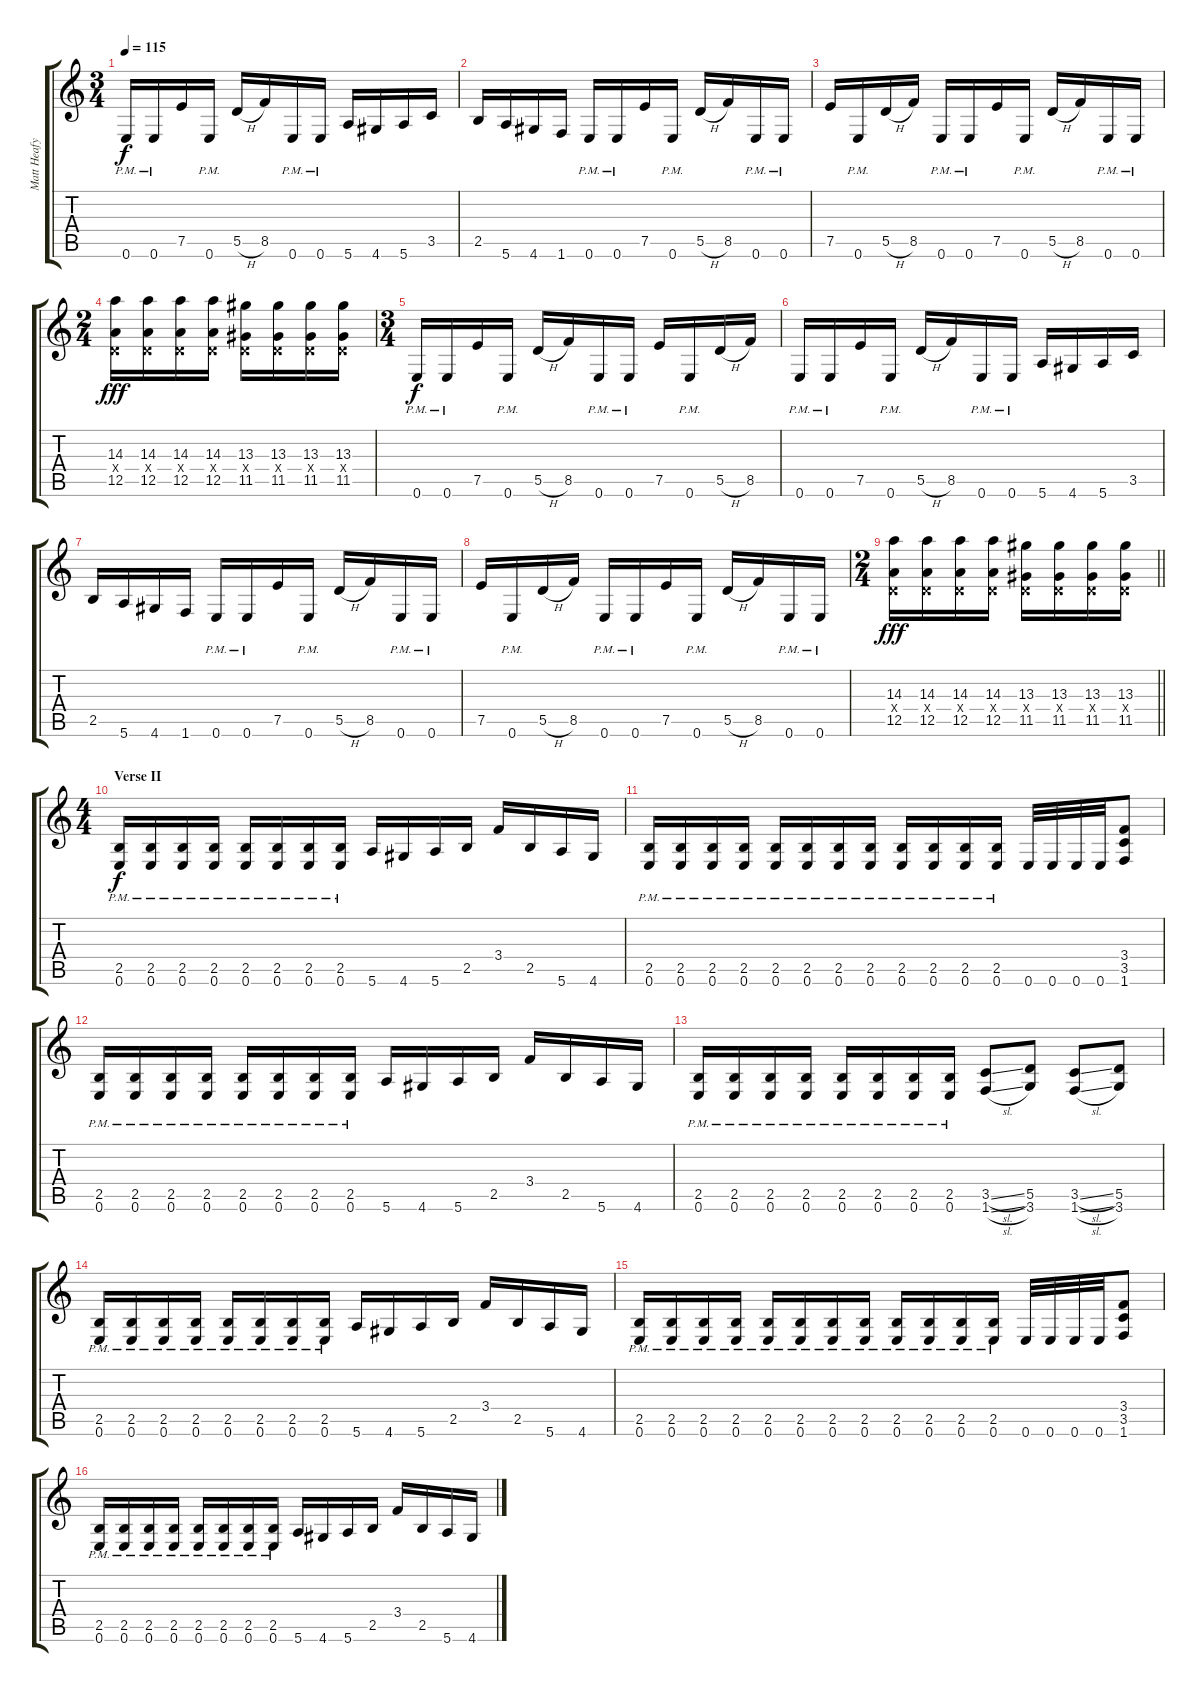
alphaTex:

\track ("Matt Heafy" "Matt Heafy") {instrument distortionguitar}
\staff {score tabs}
\tuning (E4 B3 G3 D3 A2 E2) {hide}
\ts (3 4)
\tempo 115
\clef g2
\ks c
0.6{pm}.16{dy f} 0.6{pm}.16 7.5.16 0.6{pm}.16 5.5{h}.16 8.5.16 0.6{pm}.16 0.6{pm}.16 5.6.16 4.6.16 5.6.16 3.5.16 |
2.5.16 5.6.16 4.6.16 1.6.16 0.6{pm}.16 0.6{pm}.16 7.5.16 0.6{pm}.16 5.5{h}.16 8.5.16 0.6{pm}.16 0.6{pm}.16 |
7.5.16 0.6{pm}.16 5.5{h}.16 8.5.16 0.6{pm}.16 0.6{pm}.16 7.5.16 0.6{pm}.16 5.5{h}.16 8.5.16 0.6{pm}.16 0.6{pm}.16 |
\ts (2 4)
(14.3 0.4{x} 12.5).16{dy fff} (14.3 0.4{x} 12.5).16 (14.3 0.4{x} 12.5).16 (14.3 0.4{x} 12.5).16 (13.3 0.4{x} 11.5).16 (13.3 0.4{x} 11.5).16 (13.3 0.4{x} 11.5).16 (13.3 0.4{x} 11.5).16 |
\ts (3 4)
0.6{pm}.16{dy f} 0.6{pm}.16 7.5.16 0.6{pm}.16 5.5{h}.16 8.5.16 0.6{pm}.16 0.6{pm}.16 7.5.16 0.6{pm}.16 5.5{h}.16 8.5.16 |
0.6{pm}.16 0.6{pm}.16 7.5.16 0.6{pm}.16 5.5{h}.16 8.5.16 0.6{pm}.16 0.6{pm}.16 5.6.16 4.6.16 5.6.16 3.5.16 |
2.5.16 5.6.16 4.6.16 1.6.16 0.6{pm}.16 0.6{pm}.16 7.5.16 0.6{pm}.16 5.5{h}.16 8.5.16 0.6{pm}.16 0.6{pm}.16 |
7.5.16 0.6{pm}.16 5.5{h}.16 8.5.16 0.6{pm}.16 0.6{pm}.16 7.5.16 0.6{pm}.16 5.5{h}.16 8.5.16 0.6{pm}.16 0.6{pm}.16 |
\ts (2 4)
\barLineRight lightlight
(14.3 0.4{x} 12.5).16{dy fff} (14.3 0.4{x} 12.5).16 (14.3 0.4{x} 12.5).16 (14.3 0.4{x} 12.5).16 (13.3 0.4{x} 11.5).16 (13.3 0.4{x} 11.5).16 (13.3 0.4{x} 11.5).16 (13.3 0.4{x} 11.5).16 |
\ts (4 4)
\section ("" "Verse II")
(2.5{pm} 0.6{pm}).16{dy f} (2.5{pm} 0.6{pm}).16 (2.5{pm} 0.6{pm}).16 (2.5{pm} 0.6{pm}).16 (2.5{pm} 0.6{pm}).16 (2.5{pm} 0.6{pm}).16 (2.5{pm} 0.6{pm}).16 (2.5{pm} 0.6{pm}).16 5.6.16 4.6.16 5.6.16 2.5.16 3.4.16 2.5.16 5.6.16 4.6.16 |
(2.5{pm} 0.6{pm}).16 (2.5{pm} 0.6{pm}).16 (2.5{pm} 0.6{pm}).16 (2.5{pm} 0.6{pm}).16 (2.5{pm} 0.6{pm}).16 (2.5{pm} 0.6{pm}).16 (2.5{pm} 0.6{pm}).16 (2.5{pm} 0.6{pm}).16 (2.5{pm} 0.6{pm}).16 (2.5{pm} 0.6{pm}).16 (2.5{pm} 0.6{pm}).16 (2.5{pm} 0.6{pm}).16 0.6.32 0.6.32 0.6.32 0.6.32 (3.4 3.5 1.6).8 |
(2.5{pm} 0.6{pm}).16 (2.5{pm} 0.6{pm}).16 (2.5{pm} 0.6{pm}).16 (2.5{pm} 0.6{pm}).16 (2.5{pm} 0.6{pm}).16 (2.5{pm} 0.6{pm}).16 (2.5{pm} 0.6{pm}).16 (2.5{pm} 0.6{pm}).16 5.6.16 4.6.16 5.6.16 2.5.16 3.4.16 2.5.16 5.6.16 4.6.16 |
(2.5{pm} 0.6{pm}).16 (2.5{pm} 0.6{pm}).16 (2.5{pm} 0.6{pm}).16 (2.5{pm} 0.6{pm}).16 (2.5{pm} 0.6{pm}).16 (2.5{pm} 0.6{pm}).16 (2.5{pm} 0.6{pm}).16 (2.5{pm} 0.6{pm}).16 (3.5{sl} 1.6{sl}).8 (5.5 3.6).8 (3.5{sl} 1.6{sl}).8 (5.5 3.6).8 |
(2.5{pm} 0.6{pm}).16 (2.5{pm} 0.6{pm}).16 (2.5{pm} 0.6{pm}).16 (2.5{pm} 0.6{pm}).16 (2.5{pm} 0.6{pm}).16 (2.5{pm} 0.6{pm}).16 (2.5{pm} 0.6{pm}).16 (2.5{pm} 0.6{pm}).16 5.6.16 4.6.16 5.6.16 2.5.16 3.4.16 2.5.16 5.6.16 4.6.16 |
(2.5{pm} 0.6{pm}).16 (2.5{pm} 0.6{pm}).16 (2.5{pm} 0.6{pm}).16 (2.5{pm} 0.6{pm}).16 (2.5{pm} 0.6{pm}).16 (2.5{pm} 0.6{pm}).16 (2.5{pm} 0.6{pm}).16 (2.5{pm} 0.6{pm}).16 (2.5{pm} 0.6{pm}).16 (2.5{pm} 0.6{pm}).16 (2.5{pm} 0.6{pm}).16 (2.5{pm} 0.6{pm}).16 0.6.32 0.6.32 0.6.32 0.6.32 (3.4 3.5 1.6).8 |
(2.5{pm} 0.6{pm}).16 (2.5{pm} 0.6{pm}).16 (2.5{pm} 0.6{pm}).16 (2.5{pm} 0.6{pm}).16 (2.5{pm} 0.6{pm}).16 (2.5{pm} 0.6{pm}).16 (2.5{pm} 0.6{pm}).16 (2.5{pm} 0.6{pm}).16 5.6.16 4.6.16 5.6.16 2.5.16 3.4.16 2.5.16 5.6.16 4.6.16
